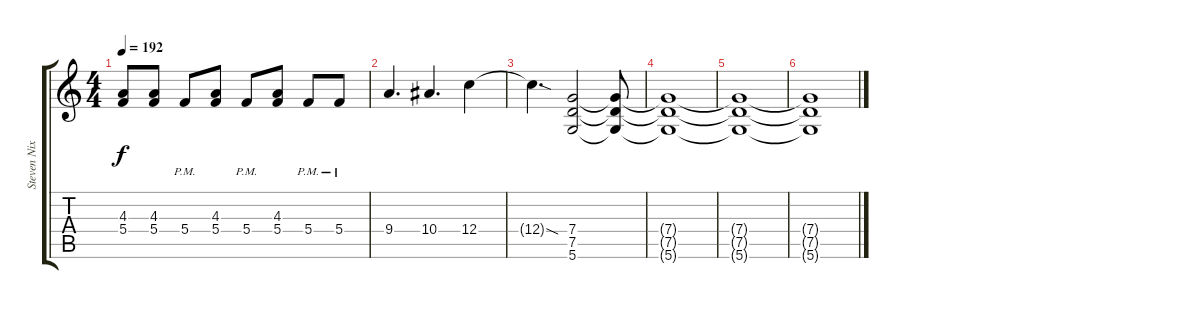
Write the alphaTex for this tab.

\track ("Steven Nixon" "Steven Nix") {instrument distortionguitar}
\staff {score tabs}
\tuning (D4 A3 F3 C3 G2 D2) {hide}
\ts (4 4)
\tempo 192
\clef g2
\ks c
(4.3 5.4).8{dy f} (4.3 5.4).8 5.4{pm}.8 (4.3 5.4).8 5.4{pm}.8 (4.3 5.4).8 5.4{pm}.8 5.4{pm}.8 |
9.4.4{d} 10.4.4{d} 12.4.4 |
12.4{sod t}.4{d} (7.4 7.5 5.6).2 (7.4{t} 7.5{t} 5.6{t}).8 |
(7.4{t} 7.5{t} 5.6{t}).1 |
(7.4{t} 7.5{t} 5.6{t}).1 |
(7.4{t} 7.5{t} 5.6{t}).1
